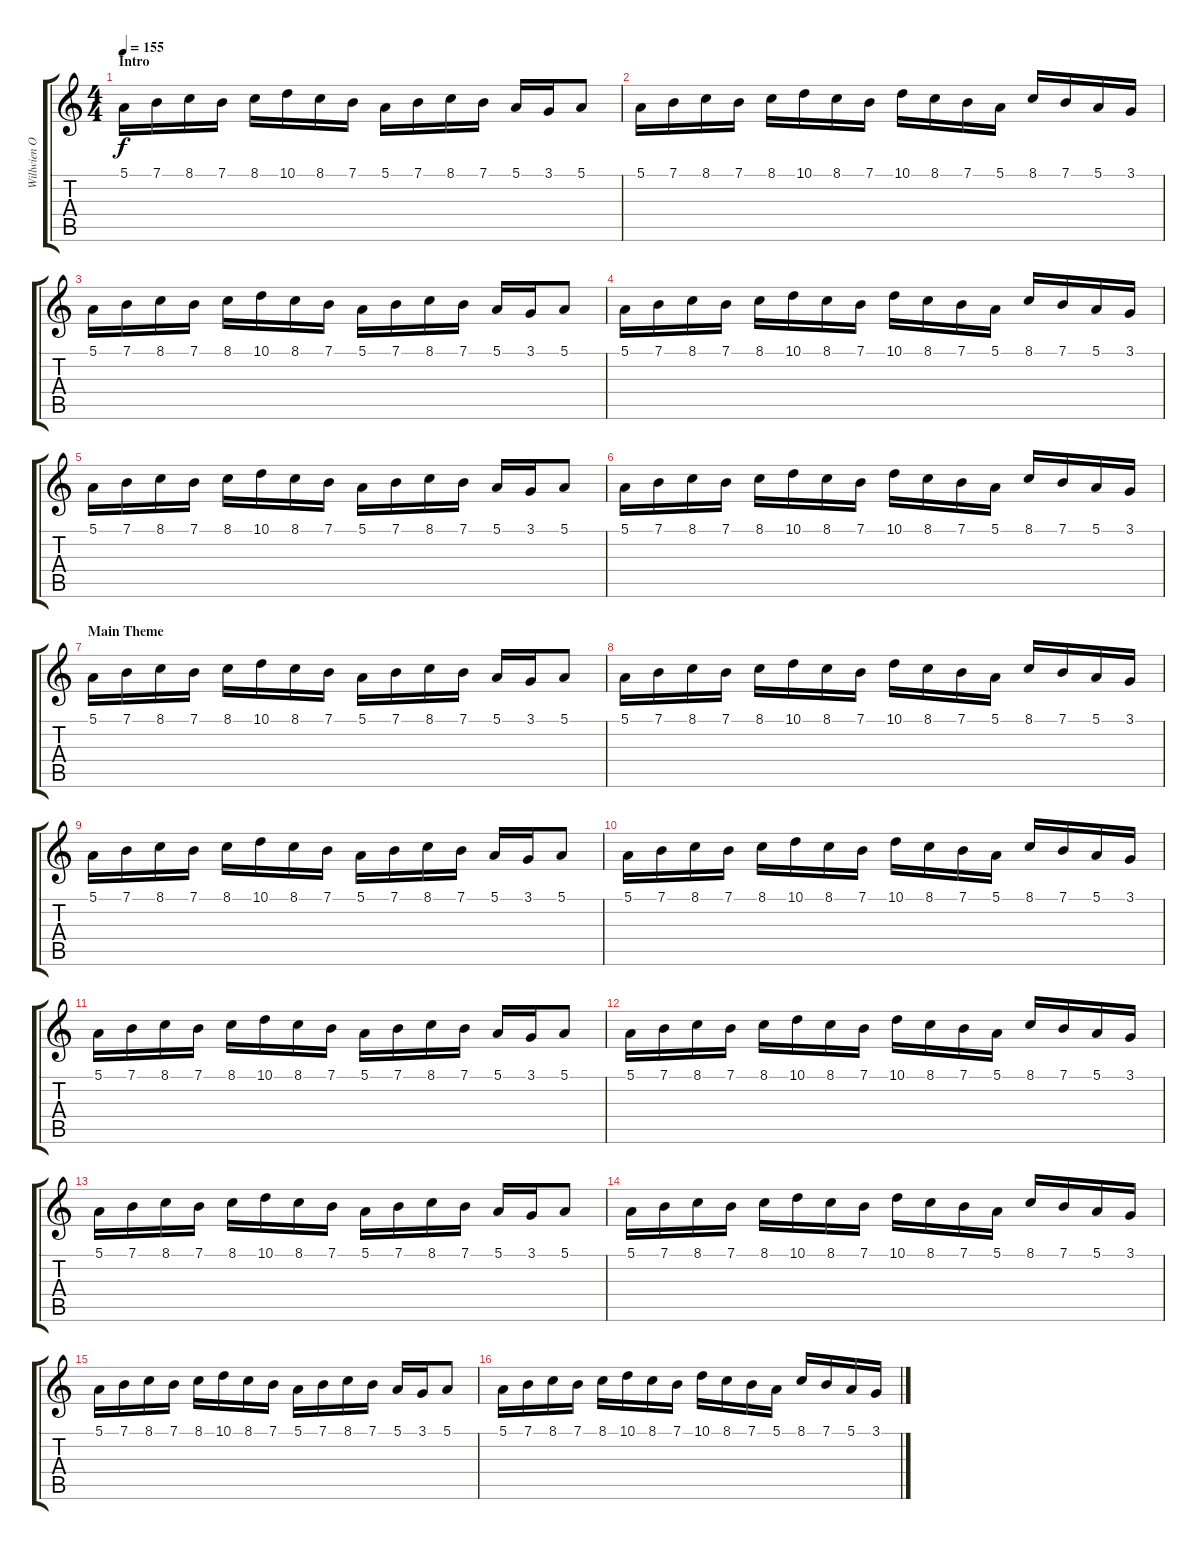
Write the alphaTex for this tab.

\track ("Willwien Orfeus (Harpsichord)" "Willwien O") {instrument harpsichord}
\staff {score tabs}
\tuning (E4 B3 G3 D3 A2 E2) {hide}
\ts (4 4)
\section ("" "Intro")
\tempo 155
\clef g2
\ks c
5.1.16{dy f instrument harpsichord} 7.1.16 8.1.16 7.1.16 8.1.16 10.1.16 8.1.16 7.1.16 5.1.16 7.1.16 8.1.16 7.1.16 5.1.16 3.1.16 5.1.8 |
5.1.16 7.1.16 8.1.16 7.1.16 8.1.16 10.1.16 8.1.16 7.1.16 10.1.16 8.1.16 7.1.16 5.1.16 8.1.16 7.1.16 5.1.16 3.1.16 |
5.1.16 7.1.16 8.1.16 7.1.16 8.1.16 10.1.16 8.1.16 7.1.16 5.1.16 7.1.16 8.1.16 7.1.16 5.1.16 3.1.16 5.1.8 |
5.1.16 7.1.16 8.1.16 7.1.16 8.1.16 10.1.16 8.1.16 7.1.16 10.1.16 8.1.16 7.1.16 5.1.16 8.1.16 7.1.16 5.1.16 3.1.16 |
5.1.16 7.1.16 8.1.16 7.1.16 8.1.16 10.1.16 8.1.16 7.1.16 5.1.16 7.1.16 8.1.16 7.1.16 5.1.16 3.1.16 5.1.8 |
5.1.16 7.1.16 8.1.16 7.1.16 8.1.16 10.1.16 8.1.16 7.1.16 10.1.16 8.1.16 7.1.16 5.1.16 8.1.16 7.1.16 5.1.16 3.1.16 |
\section ("" "Main Theme")
5.1.16 7.1.16 8.1.16 7.1.16 8.1.16 10.1.16 8.1.16 7.1.16 5.1.16 7.1.16 8.1.16 7.1.16 5.1.16 3.1.16 5.1.8 |
5.1.16 7.1.16 8.1.16 7.1.16 8.1.16 10.1.16 8.1.16 7.1.16 10.1.16 8.1.16 7.1.16 5.1.16 8.1.16 7.1.16 5.1.16 3.1.16 |
5.1.16 7.1.16 8.1.16 7.1.16 8.1.16 10.1.16 8.1.16 7.1.16 5.1.16 7.1.16 8.1.16 7.1.16 5.1.16 3.1.16 5.1.8 |
5.1.16 7.1.16 8.1.16 7.1.16 8.1.16 10.1.16 8.1.16 7.1.16 10.1.16 8.1.16 7.1.16 5.1.16 8.1.16 7.1.16 5.1.16 3.1.16 |
5.1.16 7.1.16 8.1.16 7.1.16 8.1.16 10.1.16 8.1.16 7.1.16 5.1.16 7.1.16 8.1.16 7.1.16 5.1.16 3.1.16 5.1.8 |
5.1.16 7.1.16 8.1.16 7.1.16 8.1.16 10.1.16 8.1.16 7.1.16 10.1.16 8.1.16 7.1.16 5.1.16 8.1.16 7.1.16 5.1.16 3.1.16 |
5.1.16 7.1.16 8.1.16 7.1.16 8.1.16 10.1.16 8.1.16 7.1.16 5.1.16 7.1.16 8.1.16 7.1.16 5.1.16 3.1.16 5.1.8 |
5.1.16 7.1.16 8.1.16 7.1.16 8.1.16 10.1.16 8.1.16 7.1.16 10.1.16 8.1.16 7.1.16 5.1.16 8.1.16 7.1.16 5.1.16 3.1.16 |
5.1.16 7.1.16 8.1.16 7.1.16 8.1.16 10.1.16 8.1.16 7.1.16 5.1.16 7.1.16 8.1.16 7.1.16 5.1.16 3.1.16 5.1.8 |
5.1.16 7.1.16 8.1.16 7.1.16 8.1.16 10.1.16 8.1.16 7.1.16 10.1.16 8.1.16 7.1.16 5.1.16 8.1.16 7.1.16 5.1.16 3.1.16
